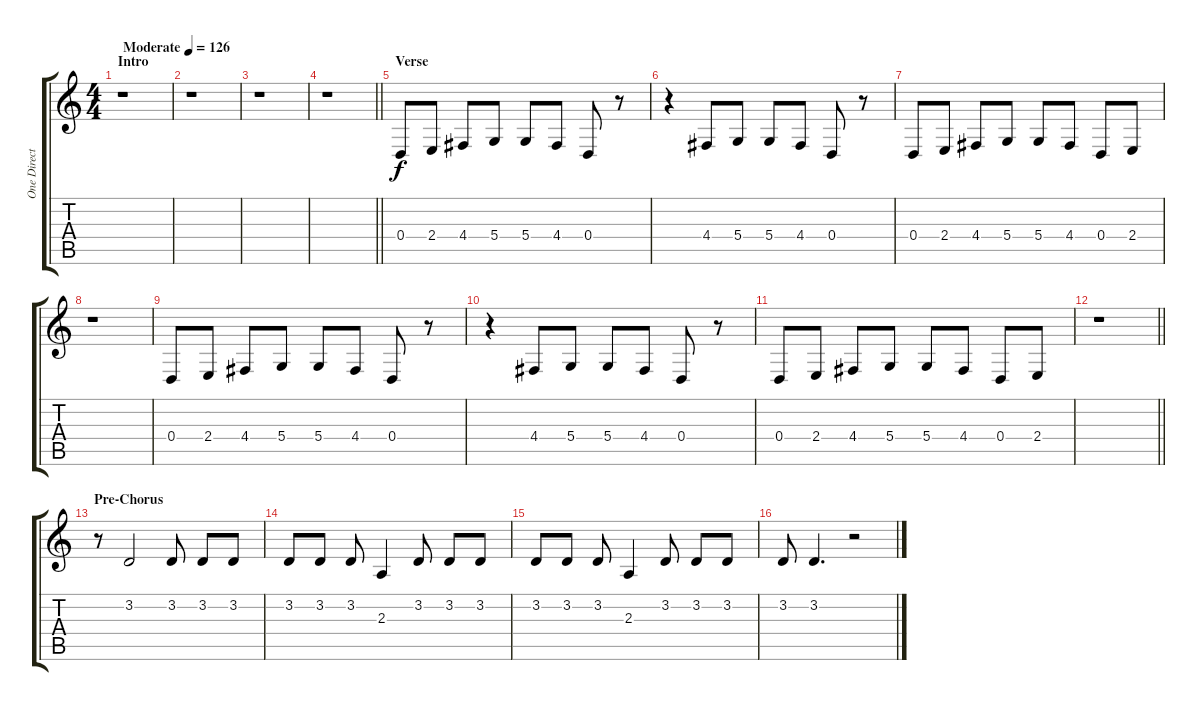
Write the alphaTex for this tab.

\track ("One Direction" "One Direct") {instrument flute}
\staff {score tabs}
\tuning (E4 B3 G3 D3 A2 E2) {hide}
\ts (4 4)
\section ("" "Intro")
\tempo (126 "Moderate")
\clef g2
\ks c
r.1{dy f instrument flute} |
r.1 |
r.1 |
\barLineRight lightlight
r.1 |
\section ("" "Verse")
0.4.8 2.4.8 4.4.8 5.4.8 5.4.8 4.4.8 0.4.8 r.8 |
r.4 4.4.8 5.4.8 5.4.8 4.4.8 0.4.8 r.8 |
0.4.8 2.4.8 4.4.8 5.4.8 5.4.8 4.4.8 0.4.8 2.4.8 |
r.1 |
0.4.8 2.4.8 4.4.8 5.4.8 5.4.8 4.4.8 0.4.8 r.8 |
r.4 4.4.8 5.4.8 5.4.8 4.4.8 0.4.8 r.8 |
0.4.8 2.4.8 4.4.8 5.4.8 5.4.8 4.4.8 0.4.8 2.4.8 |
\barLineRight lightlight
r.1 |
\section ("" "Pre-Chorus")
r.8 3.2.2 3.2.8 3.2.8 3.2.8 |
3.2.8 3.2.8 3.2.8 2.3.4 3.2.8 3.2.8 3.2.8 |
3.2.8 3.2.8 3.2.8 2.3.4 3.2.8 3.2.8 3.2.8 |
3.2.8 3.2.4{d} r.2
